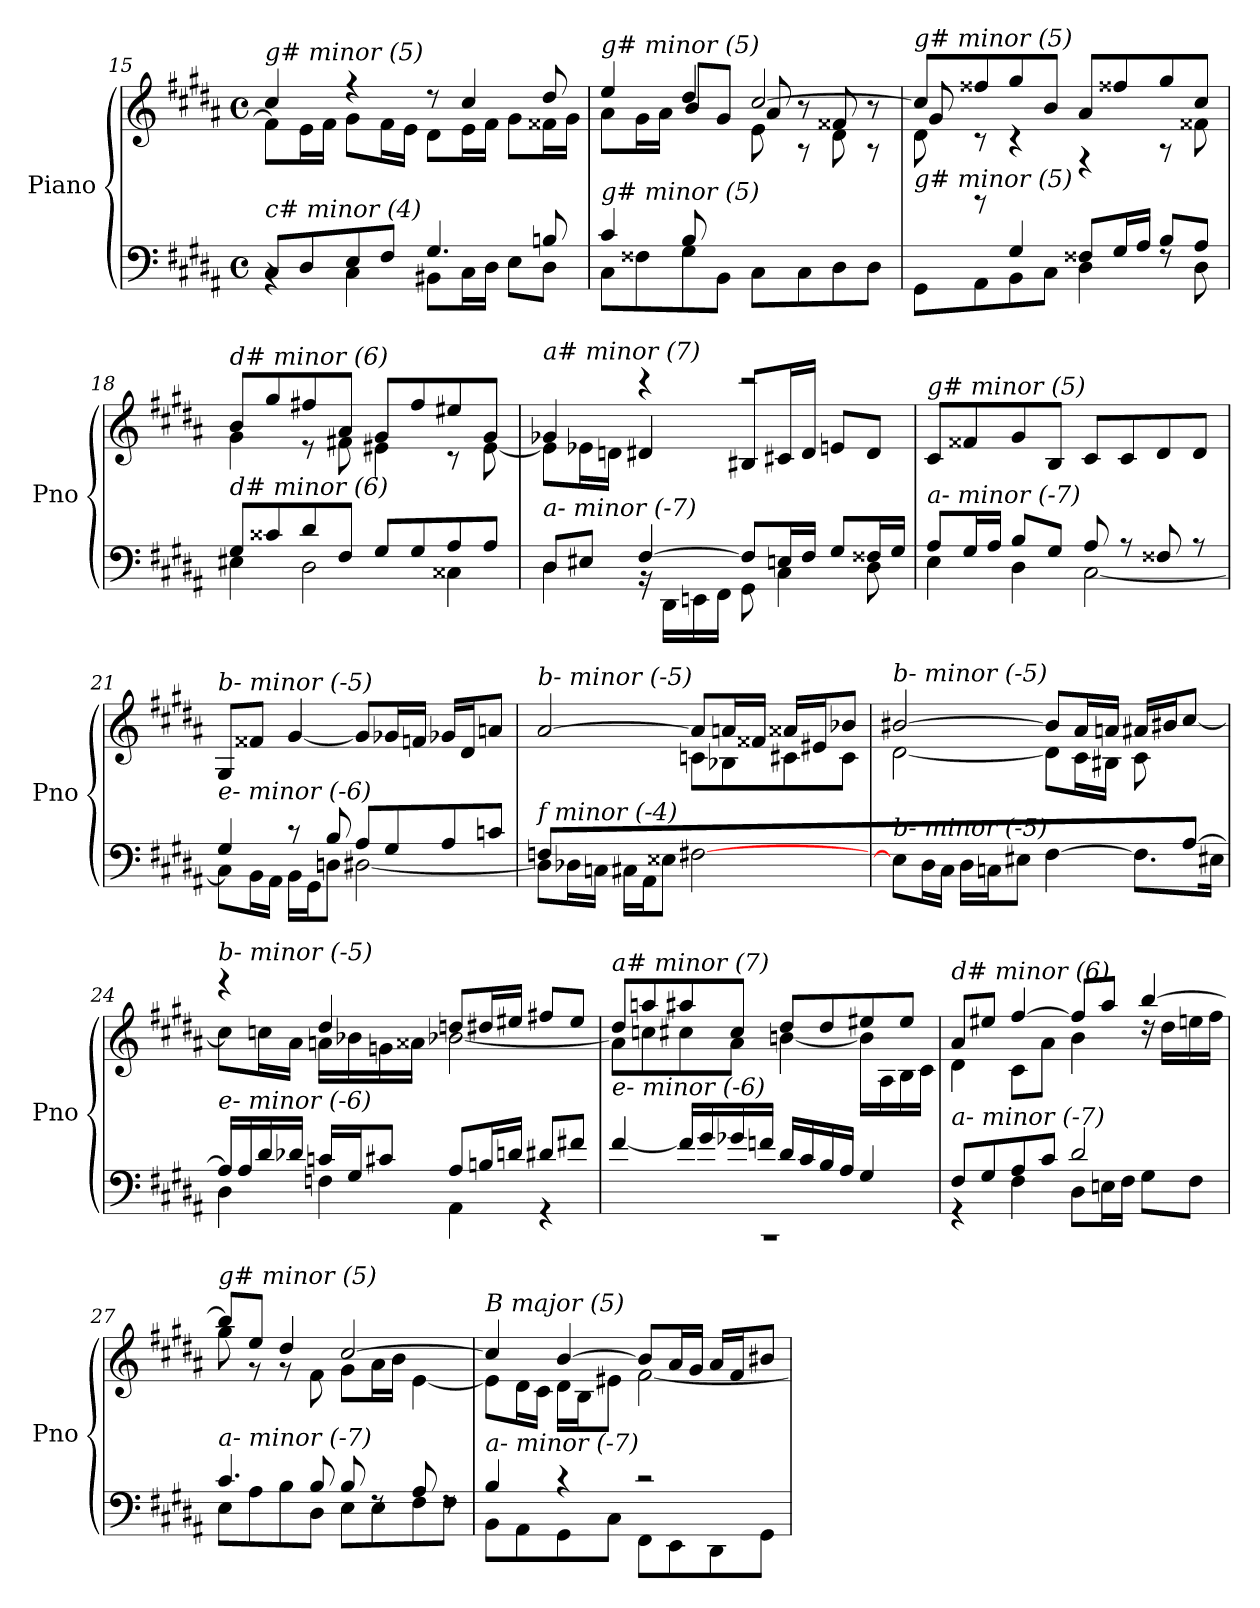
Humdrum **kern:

**kern	**kern
*part1	*part1
*staff2	*staff1
*I"Piano	*
*I'Pno	*
*clefF4	*clefG2
*k[f#c#g#d#a#]	*k[f#c#g#d#a#]
*M4/4	*M4/4
*met(c)	*met(c)
=15	=15
*^	*^
!	!	!LO:TX:i:t=g# minor (5)	!
!LO:TX:i:t=c# minor (4)	!	!	!
8C#/L	4rBB	4cc#/	8f#\L]
8D#/	.	.	16e\L
.	.	.	16f#\JJ
8E/	4C#\	4r	8g#\L
8F#/J	.	.	16f#\L
.	.	.	16e\JJ
4.G#/	8BB#X\L	8r	8d#\L
.	16C#\L	4cc#/	16e\L
.	16D#\JJ	.	16f#\JJ
.	8E\L	.	8g#\L
8Bn/	8D#\J	8dd#/	16f##X\L
.	.	.	16g#\JJ
!!LO:PB:g=z
=16	=16	=16	=16
*	*	*	*^
!	!	!LO:TX:i:t=g# minor (5)	!	!
!LO:TX:i:t=g# minor (5)	!	!	!	!
4c#/	8C#\L	4ee/	8a#\L	4.ryy
.	8F##X\	.	16g#\L	.
.	.	.	16a#\JJ	.
8B/L	8G#\	4dd#/	8b/L	.
2ryy	8BB\J	.	8g#/J	8d#\J
.	8C#\L	[2cc#/	8a#/	8e\
.	8C#\	.	8r	8rA
.	8D#\	.	8f##X/	8d#\
8ryy	8D#\J	.	8r	8rA
!!LO:LB:g=z	!!	!!
=17	=17	=17	=17	=17
!	!	!LO:TX:i:t=g# minor (5)	!	!
!LO:TX:i:t=g# minor (5)	!	!	!	!
8ryy	8GG#\L	8cc#/L]	8g#/	8d#\
8rb	8AA#\	8ff##X/	8rc	2..ryy
4G#/	8BB\	8gg#/	4rc	.
.	8C#\J	8b/J	.	.
8F##X/L	4D#\	8a#/L	4rF	.
16G#/L	.	8ff##X/	.	.
16A#/JJ	.	.	.	.
8B/L	8rF	8gg#/	8rA	.
8A#/J	8D#\	8cc#/J	8f##X\	.
*	*	*	*v	*v
=18	=18	=18	=18
!	!	!LO:TX:i:t=d# minor (6)	!
!LO:TX:i:t=d# minor (6)	!	!	!
8G#/L	4E#X\	8b/L	4g#\
8c##X/	.	8gg#/	.
8d#/	2D#\	8ff#X/	8r
8F#/J	.	8a#/J	8f#X\
8G#/L	.	8g#/L	4e#X\
8G#/	.	8ff#/	.
8A#/	4C##X\	8ee#X/	8r
8A#/J	.	8g#/J	[8e#\
=19	=19	=19	=19
!	!	!LO:TX:i:t=a# minor (7)	!
!LO:TX:i:t=a- minor (-7)	!	!	!
8D#/L	4D#\	4g-Xi/	8e#\L]
8E#X/J	.	.	16e-Xi\L
.	.	.	16dnj\JJ
[4F#/	16rBB	4d#/	4rccc
.	16DD#\LL	.	.
.	16EEn\	.	.
.	16FF#\JJ	.	.
8F#/L]	8GG#\	8B#X/L	2rccc
16En/L	4C#\	16c#X/L	.
16F#/JJ	.	16d#/JJ	.
8G#/L	.	8en/L	.
16F##X/L	8D#\	8d#/J	.
16G#/JJ	.	.	.
*	*	*v	*v
!!LO:LB:g=z
=20	=20	=20
!	!	!LO:TX:i:t=g# minor (5)
!LO:TX:i:t=a- minor (-7)	!	!
8A#/L	4E\	8c#/L
16G#/L	.	8f##X/
16A#/JJ	.	.
8B/L	4D#\	8g#/
8G#/J	.	8B/J
8A#/	[2C#\	8c#/L
8r	.	8c#/
8F##X/	.	8d#/
8r	.	8d#/J
=21	=21	=21
!	!	!LO:TX:i:t=b- minor (-5)
!LO:TX:i:t=e- minor (-6)	!	!
4G#/	8C#\L]	8G#/L
.	16BB\L	8f##X/J
.	16AA#\JJ	.
8r	16BB\LL	[4g#/
.	16GG#\J	.
8B/	8Dnj\J	.
8A#/L	[2D#\	8g#/L]
8G#/	.	16g-Xj/L
.	.	16fnj/JJ
8A#/	.	16g-Xj/LL
.	.	16d#/J
8cnj/J	.	8anj/J
=22	=22	=22
*	*	*^
!	!	!LO:TX:i:t=b- minor (-5)	!
!LO:TX:i:t=f minor (-4)	!	!	!
8Fnj/L	8D#\L]	[2a#/	8ryy
2..ryy	16D-Xi\L	.	8d#\
.	16Cnj\JJ	.	.
.	16C#\LL	.	8e#X\
.	16AA#\J	.	.
.	8E##Xj\J	.	8f##X\J
.	[2F#j\	8a#/L]	8cnj\L
.	.	16anj/L	8B-Xj\
.	.	16f##X/JJ	.
.	.	16a##Xj/LL	8c#Xj\
.	.	16e#X/J	.
.	.	8b-Xj/J	8c#\J
!!LO:LB:g=z	!!
=23	=23	=23	=23
!	!	!LO:TX:i:t=b- minor (-5)	!
!LO:TX:i:t=b- minor (-5)	!	!	!
2..ryy	8E#\L]	[2b#X/	[2d#\
.	16D#\L	.	.
.	16C#\JJ	.	.
.	16D#\LL	.	.
.	16Cnj\J	.	.
.	8E#X\J	.	.
.	[4F#\	8b#/L]	8d#\L]
.	.	16a#/L	16c#\L
.	.	16anj/JJ	16B#X\JJ
.	8.F#\L]	16a#/LL	8c#\L
.	.	16b#X/J	.
[8A#/J	.	[8cc#/J	8ryy
.	16E#X\Jk	.	.
=24	=24	=24	=24
!	!	!LO:TX:i:t=b- minor (-5)	!
!LO:TX:i:t=e- minor (-6)	!	!	!
16A#/LL]	4D#\	8cc#\L]	4reee
16A#/	.	.	.
16d#/	.	16ccnj\L	.
16d-Xi/JJ	.	16a#\JJ	.
16cnj/LL	4Fnj\	4dd#/	16anj\LL
16G#/J	.	.	16b-Xj\
8c#j/J	.	.	16gnj\
.	.	.	16a##j\JJ
8A#/L	4AA#\	8ddnj/L	[2b-Xj\
16Bn/L	.	16dd#/L	.
16dnj/JJ	.	16ee#X/JJ	.
8d#/L	4r	8ff#X/L	.
8f#Xj/J	.	8ee#/J	.
!!LO:LB:g=z	!!
=25	=25	=25	=25
!	!	!LO:TX:i:t=a# minor (7)	!
!LO:TX:i:t=e- minor (-6)	!	!	!
1rCC	[4f#/	8dd#/L	8a#\L]
.	.	8aanj/	8ccnj\
.	16f#/LL]	8aa#/	8cc#\
.	16g#/	.	.
.	16g-Xi/	8cc#/J	8a#\J
.	16fnj/JJ	.	.
.	16d#/LL	8dd#/L	[4bn\
.	16c#/	.	.
.	16B/	8dd#/	.
.	16A#/JJ	.	.
.	4G#/	8ee#X/	16b\LL]
.	.	.	16A#\
.	.	8ee#/J	16B\
.	.	.	16c#\JJ
!!LO:PB:g=z	!!
=26	=26	=26	=26
!	!	!LO:TX:i:t=d# minor (6)	!
!LO:TX:i:t=a- minor (-7)	!	!	!
8F#/L	4r	8a#/L	4d#\
8G#/	.	8ee#X/J	.
8A#/	4F#\	[4ff#/	8c#\L
8c#/J	.	.	8a#\J
2d#/	8D#\L	8ff#/L]	4b\
.	16En\L	8aa#/J	.
.	16F#\JJ	.	.
.	8G#\L	[4bb/	16rdd
.	.	.	16dd#\LL
.	8F#\J	.	16een\
.	.	.	16ff#\JJ
=27	=27	=27	=27
!	!	!LO:TX:i:t=g# minor (5)	!
!LO:TX:i:t=a- minor (-7)	!	!	!
4.c#/	8E\L	8bb/L]	8gg#\
.	8A#\	8ee/J	8r
.	8B\	4dd#/	8r
8B/	8D#\J	.	8f#\
8B/	8E\L	[2cc#/	8g#\L
8rF	8E\	.	16a#\L
.	.	.	16b\JJ
8A#/	8F#\	.	[4e\
8rF	8F#\J	.	.
=28	=28	=28	=28
!	!	!LO:TX:i:t=B major (5)	!
!LO:TX:i:t=a- minor (-7)	!	!	!
4B/	8BB\L	4cc#/]	8e\L]
.	8AA#\	.	16d#\L
.	.	.	16c#\JJ
4r	8GG#\	[4b/	16d#\LL
.	.	.	16B\J
.	8C#\J	.	8e#X\J
2r	8FF#\L	8b/L]	[2f#\
.	8EE\	16a#/L	.
.	.	16g#/JJ	.
.	8DD#\	16a#/LL	.
.	.	16f#/J	.
.	8GG#\J	8b#X/J	.
*v	*v	*	*
*	*v	*v
=	=
*-	*-
